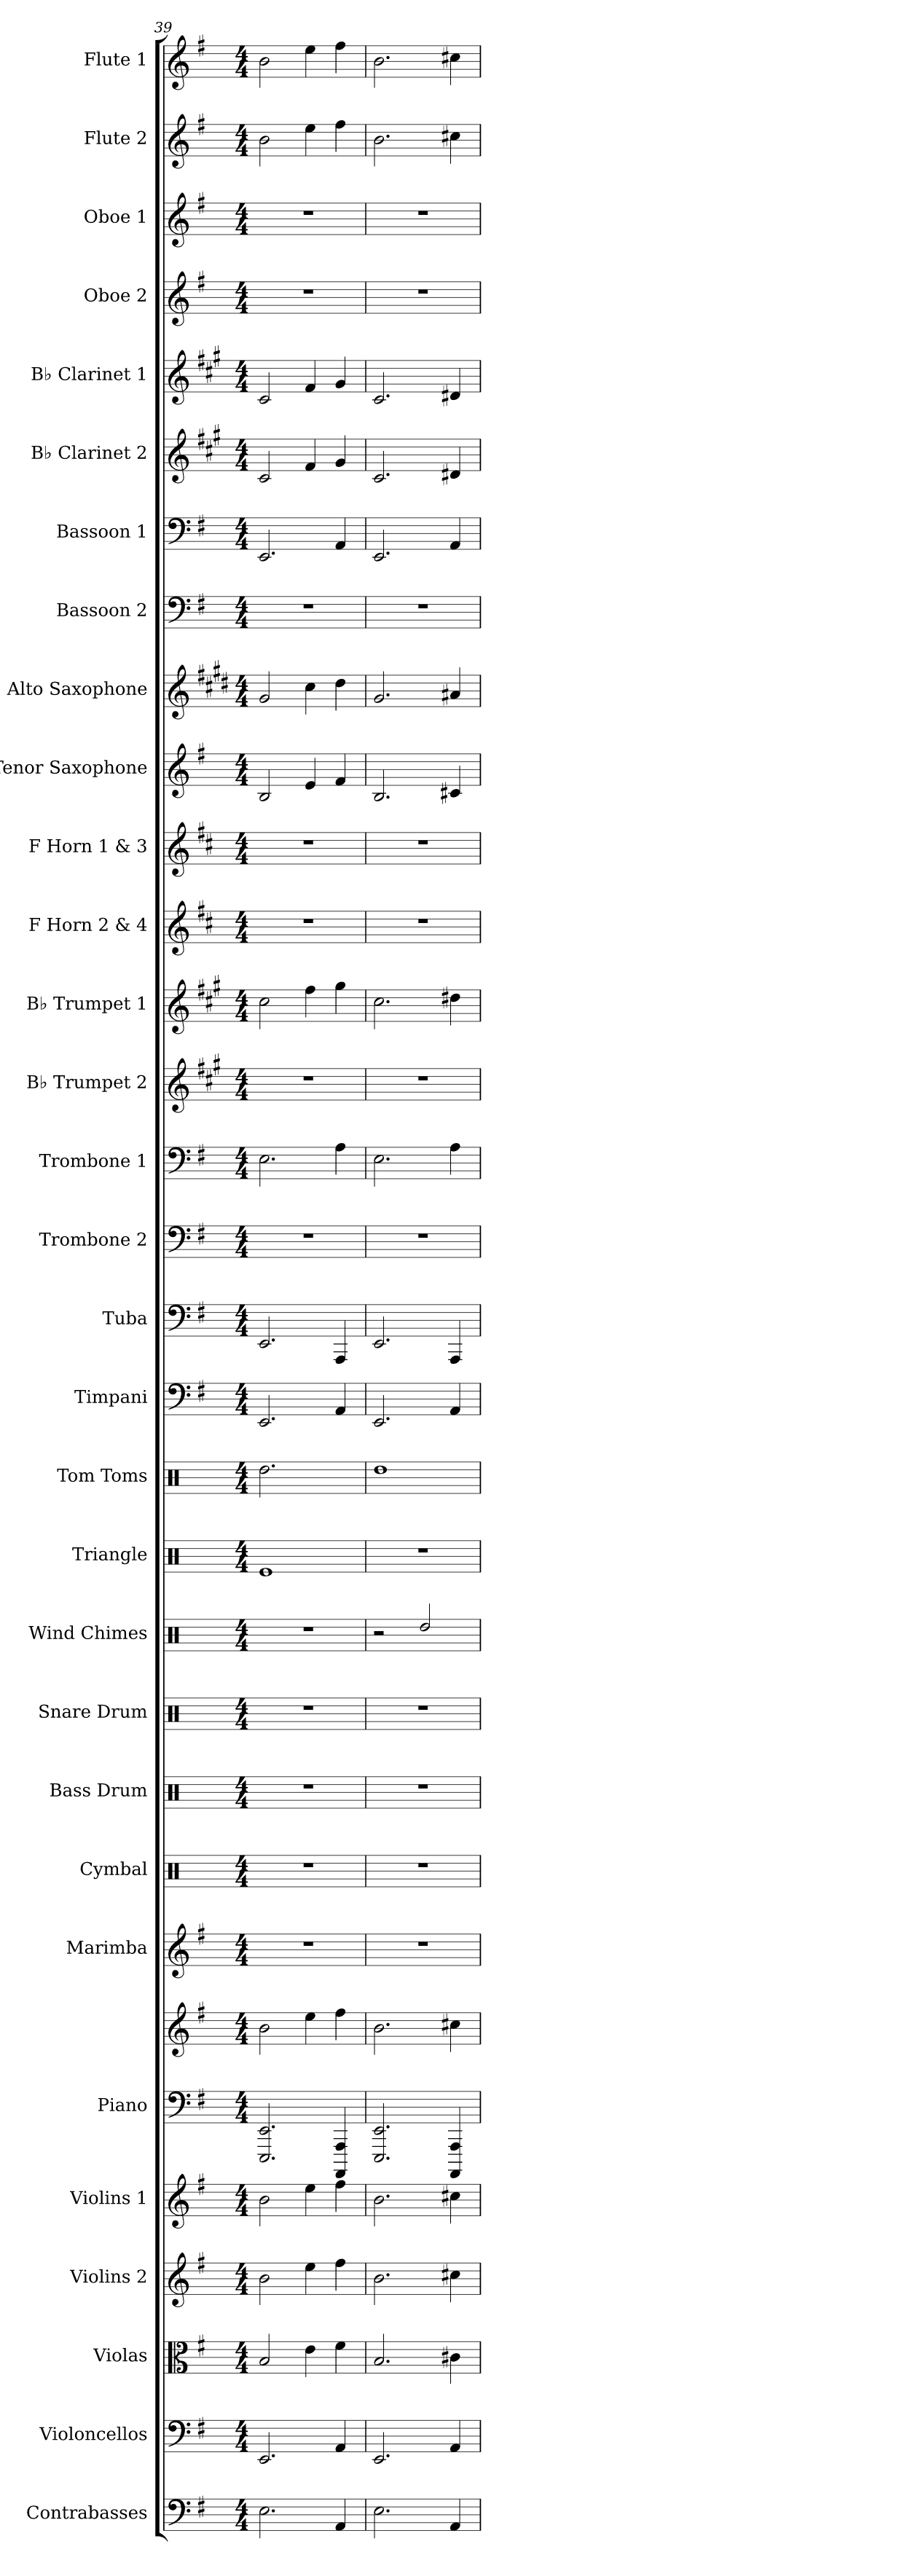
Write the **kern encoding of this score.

**kern	**kern	**kern	**kern	**kern	**kern	**kern	**kern	**kern	**kern	**kern	**kern	**kern	**kern	**kern	**kern	**kern	**kern	**kern	**kern	**kern	**kern	**kern	**kern	**kern	**kern	**kern	**kern	**kern	**kern	**kern	**kern
*part31	*part30	*part29	*part28	*part27	*part26	*part26	*part25	*part24	*part23	*part22	*part21	*part20	*part19	*part18	*part17	*part16	*part15	*part14	*part13	*part12	*part11	*part10	*part9	*part8	*part7	*part6	*part5	*part4	*part3	*part2	*part1
*staff32	*staff31	*staff30	*staff29	*staff28	*staff27	*staff26	*staff25	*staff24	*staff23	*staff22	*staff21	*staff20	*staff19	*staff18	*staff17	*staff16	*staff15	*staff14	*staff13	*staff12	*staff11	*staff10	*staff9	*staff8	*staff7	*staff6	*staff5	*staff4	*staff3	*staff2	*staff1
*I"Contrabasses	*I"Violoncellos	*I"Violas	*I"Violins 2	*I"Violins 1	*I"Piano	*	*I"Marimba	*I"Cymbal	*I"Bass Drum	*I"Snare Drum	*I"Wind Chimes	*I"Triangle	*I"Tom Toms	*I"Timpani	*I"Tuba	*I"Trombone 2	*I"Trombone 1	*I"B♭ Trumpet 2	*I"B♭ Trumpet 1	*I"F Horn 2 &amp; 4	*I"F Horn 1 &amp; 3	*I"Tenor Saxophone	*I"Alto Saxophone	*I"Bassoon 2	*I"Bassoon 1	*I"B♭ Clarinet 2	*I"B♭ Clarinet 1	*I"Oboe 2	*I"Oboe 1	*I"Flute 2	*I"Flute 1
*I'Cbs.	*I'Vcs.	*I'Vlas.	*I'Vlns. 2	*I'Vlns. 1	*I'Pno.	*	*I'Mrm.	*I'Cym.	*I'B. Dr.	*I'Sn. Dr.	*I'Wd. Ch.	*I'Trgl.	*I'Toms	*I'Timp.	*I'Tba.	*I'Tbn. 2	*I'Tbn. 1	*I'B♭ Tpt. 2	*I'B♭ Tpt. 1	*I'F Hn. 2 4	*I'F Hn. 1 3	*I'T. Sax.	*I'A. Sax.	*I'Bsn. 2	*I'Bsn. 1	*I'B♭ Cl. 2	*I'B♭ Cl. 1	*I'Ob. 2	*I'Ob. 1	*I'Fl. 2	*I'Fl. 1
*clefF4	*clefF4	*clefC3	*clefG2	*clefG2	*clefF4	*clefG2	*clefG2	*clefX	*clefX	*clefX	*clefX	*clefX	*clefX	*clefF4	*clefF4	*clefF4	*clefF4	*clefG2	*clefG2	*clefG2	*clefG2	*clefG2	*clefG2	*clefF4	*clefF4	*clefG2	*clefG2	*clefG2	*clefG2	*clefG2	*clefG2
*ITrd7c12	*	*	*	*	*	*	*	*	*	*	*	*	*	*	*	*	*	*ITrd1c2	*ITrd1c2	*ITrd4c7	*ITrd4c7	*ITrd8c14	*ITrd5c9	*	*	*ITrd1c2	*ITrd1c2	*	*	*	*
*k[f#]	*k[f#]	*k[f#]	*k[f#]	*k[f#]	*k[f#]	*k[f#]	*k[f#]	*k[]	*k[]	*k[]	*k[]	*k[]	*k[]	*k[f#]	*k[f#]	*k[f#]	*k[f#]	*k[f#]	*k[f#]	*k[f#]	*k[f#]	*k[f#]	*k[f#]	*k[f#]	*k[f#]	*k[f#]	*k[f#]	*k[f#]	*k[f#]	*k[f#]	*k[f#]
*M4/4	*M4/4	*M4/4	*M4/4	*M4/4	*M4/4	*M4/4	*M4/4	*M4/4	*M4/4	*M4/4	*M4/4	*M4/4	*M4/4	*M4/4	*M4/4	*M4/4	*M4/4	*M4/4	*M4/4	*M4/4	*M4/4	*M4/4	*M4/4	*M4/4	*M4/4	*M4/4	*M4/4	*M4/4	*M4/4	*M4/4	*M4/4
=39	=39	=39	=39	=39	=39	=39	=39	=39	=39	=39	=39	=39	=39	=39	=39	=39	=39	=39	=39	=39	=39	=39	=39	=39	=39	=39	=39	=39	=39	=39	=39
2.EE\	2.EE/	2B/	2b\	2b\	2.EEE/ 2.EE/	2b\	1r	1r	1r	1r	1r	1Re	2.Rdd\	2.EE/	2.EE/	1r	2.E\	1r	2b\	1r	1r	2BB/	2B/	1r	2.EE/	2B/	2B/	1r	1r	2b\	2b\
.	.	4e\	4ee\	4ee\	.	4ee\	.	.	.	.	.	.	.	.	.	.	.	.	4ee\	.	.	4E/	4e\	.	.	4e/	4e/	.	.	4ee\	4ee\
4AAA/	4AA/	4f#\	4ff#\	4ff#\	4AAAA/ 4AAA/	4ff#\	.	.	.	.	.	.	4R^\	4AA/	4AAA/	.	4A\	.	4ff#\	.	.	4F#/	4f#\	.	4AA/	4f#/	4f#/	.	.	4ff#\	4ff#\
=40	=40	=40	=40	=40	=40	=40	=40	=40	=40	=40	=40	=40	=40	=40	=40	=40	=40	=40	=40	=40	=40	=40	=40	=40	=40	=40	=40	=40	=40	=40	=40
2.EE\	2.EE/	2.B/	2.b\	2.b\	2.EEE/ 2.EE/	2.b\	1r	1r	1r	1r	2r	1r	1Rdd	2.EE/	2.EE/	1r	2.E\	1r	2.b\	1r	1r	2.BB/	2.B/	1r	2.EE/	2.B/	2.B/	1r	1r	2.b\	2.b\
.	.	.	.	.	.	.	.	.	.	.	2Rdd/	.	.	.	.	.	.	.	.	.	.	.	.	.	.	.	.	.	.	.	.
4AAA/	4AA/	4c#X\	4cc#X\	4cc#X\	4AAAA/ 4AAA/	4cc#X\	.	.	.	.	.	.	.	4AA/	4AAA/	.	4A\	.	4cc#X\	.	.	4C#X/	4c#X/	.	4AA/	4c#X/	4c#X/	.	.	4cc#X\	4cc#X\
=	=	=	=	=	=	=	=	=	=	=	=	=	=	=	=	=	=	=	=	=	=	=	=	=	=	=	=	=	=	=	=
*-	*-	*-	*-	*-	*-	*-	*-	*-	*-	*-	*-	*-	*-	*-	*-	*-	*-	*-	*-	*-	*-	*-	*-	*-	*-	*-	*-	*-	*-	*-	*-
